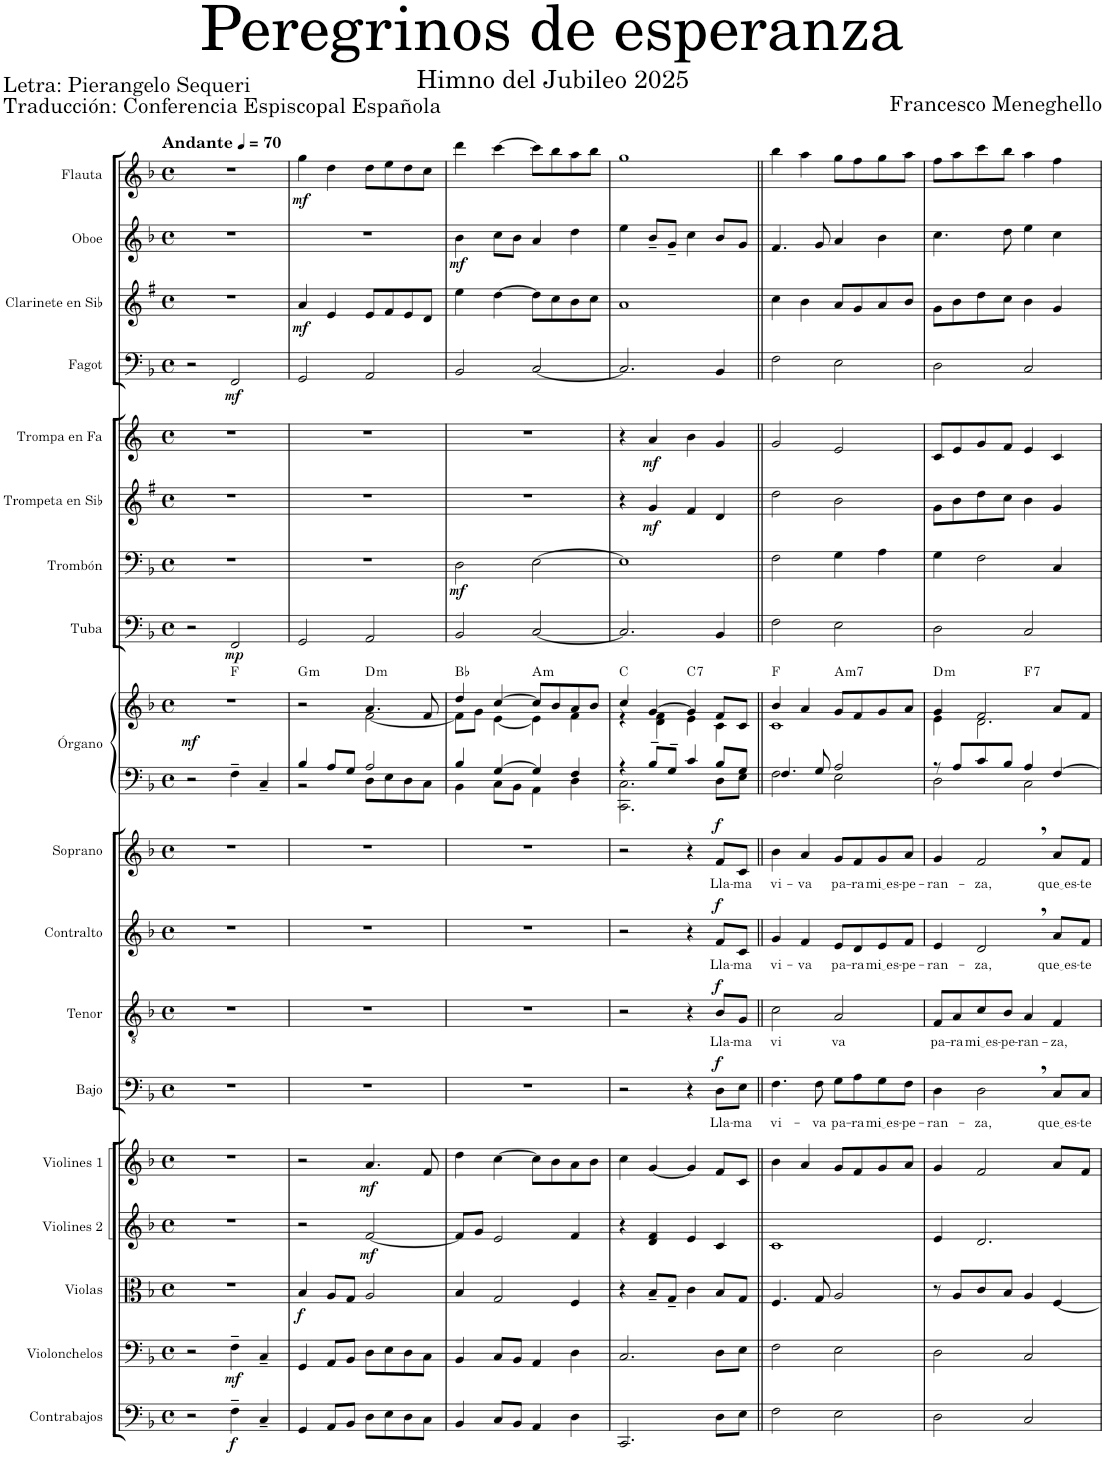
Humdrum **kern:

**kern	**dynam	**kern	**dynam	**kern	**dynam	**kern	**dynam	**kern	**dynam	**kern	**text	**dynam	**kern	**text	**dynam	**kern	**text	**dynam	**kern	**text	**dynam	**kern	**kern	**dynam	**harte	**kern	**dynam	**kern	**dynam	**kern	**dynam	**kern	**dynam	**kern	**dynam	**kern	**dynam	**kern	**dynam	**kern	**dynam
*part18	*part18	*part17	*part17	*part16	*part16	*part15	*part15	*part14	*part14	*part13	*part13	*part13	*part12	*part12	*part12	*part11	*part11	*part11	*part10	*part10	*part10	*part9	*part9	*part9	*part9	*part8	*part8	*part7	*part7	*part6	*part6	*part5	*part5	*part4	*part4	*part3	*part3	*part2	*part2	*part1	*part1
*staff19	*staff19	*staff18	*staff18	*staff17	*staff17	*staff16	*staff16	*staff15	*staff15	*staff14	*staff14	*staff14	*staff13	*staff13	*staff13	*staff12	*staff12	*staff12	*staff11	*staff11	*staff11	*staff10	*staff9	*staff9/10	*	*staff8	*staff8	*staff7	*staff7	*staff6	*staff6	*staff5	*staff5	*staff4	*staff4	*staff3	*staff3	*staff2	*staff2	*staff1	*staff1
*I"Contrabajos	*	*I"Violonchelos	*	*I"Violas	*	*I"Violines 2	*	*I"Violines 1	*	*I"Bajo	*	*	*I"Tenor	*	*	*I"Contralto	*	*	*I"Soprano	*	*	*I"Órgano	*	*	*	*I"Tuba	*	*I"Trombón	*	*I"Trompeta en Sib	*	*I"Trompa en Fa	*	*I"Fagot	*	*I"Clarinete en Sib	*	*I"Oboe	*	*I"Flauta	*
*I'Cbs.	*	*I'Vcs.	*	*I'Vlas.	*	*I'Vlns. 2	*	*I'Vlns. 1	*	*I'B.	*	*	*I'T.	*	*	*I'C.	*	*	*I'S.	*	*	*	*	*	*	*I'Tba.	*	*I'Tbn.	*	*I'Tpt. en Sib	*	*	*	*I'Fg.	*	*I'Cl. en Sib	*	*I'Ob.	*	*I'Fl.	*
*clefF4	*	*clefF4	*	*clefC3	*	*clefG2	*	*clefG2	*	*clefF4	*	*	*clefGv2	*	*	*clefG2	*	*	*clefG2	*	*	*clefF4	*clefG2	*	*	*clefF4	*	*clefF4	*	*clefG2	*	*clefG2	*	*clefF4	*	*clefG2	*	*clefG2	*	*clefG2	*
*Trd7c12	*	*	*	*	*	*	*	*	*	*	*	*	*	*	*	*	*	*	*	*	*	*	*	*	*	*	*	*	*	*Trd1c2	*	*Trd4c7	*	*	*	*Trd1c2	*	*	*	*	*
*k[b-]	*	*k[b-]	*	*k[b-]	*	*k[b-]	*	*k[b-]	*	*k[b-]	*	*	*k[b-]	*	*	*k[b-]	*	*	*k[b-]	*	*	*k[b-]	*k[b-]	*	*	*k[b-]	*	*k[b-]	*	*k[f#]	*	*k[]	*	*k[b-]	*	*k[f#]	*	*k[b-]	*	*k[b-]	*
*M4/4	*	*M4/4	*	*M4/4	*	*M4/4	*	*M4/4	*	*M4/4	*	*	*M4/4	*	*	*M4/4	*	*	*M4/4	*	*	*M4/4	*M4/4	*	*	*M4/4	*	*M4/4	*	*M4/4	*	*M4/4	*	*M4/4	*	*M4/4	*	*M4/4	*	*M4/4	*
*met(c)	*	*met(c)	*	*met(c)	*	*met(c)	*	*met(c)	*	*met(c)	*	*	*met(c)	*	*	*met(c)	*	*	*met(c)	*	*	*met(c)	*met(c)	*	*	*met(c)	*	*met(c)	*	*met(c)	*	*met(c)	*	*met(c)	*	*met(c)	*	*met(c)	*	*met(c)	*
*MM70	*	*MM70	*	*MM70	*	*MM70	*	*MM70	*	*MM70	*	*	*MM70	*	*	*MM70	*	*	*MM70	*	*	*MM70	*MM70	*	*	*MM70	*	*MM70	*	*MM70	*	*MM70	*	*MM70	*	*MM70	*	*MM70	*	*MM70	*
=1	=1	=1	=1	=1	=1	=1	=1	=1	=1	=1	=1	=1	=1	=1	=1	=1	=1	=1	=1	=1	=1	=1	=1	=1	=1	=1	=1	=1	=1	=1	=1	=1	=1	=1	=1	=1	=1	=1	=1	=1	=1
!	!	!	!	!	!	!	!	!	!	!	!	!	!	!	!	!	!	!	!	!	!	!	!	!	!	!	!	!	!	!	!	!	!	!	!	!	!	!	!	!LO:TX:a:B:t=Andante	!
!	!	!	!	!	!	!	!	!	!	!	!	!	!	!	!	!	!	!	!	!	!	!	!	!LO:DY:b	!	!	!	!	!	!	!	!	!	!	!	!	!	!	!	!	!
*	*	*	*	*	*	*	*	*	*	*	*	*	*	*	*	*	*	*	*	*	*	*	*^	*	*	*	*	*	*	*	*	*	*	*	*	*	*	*	*	*	*
2r	.	2r	.	1r	.	1r	.	1r	.	1r	.	.	1r	.	.	1r	.	.	1r	.	.	2r	1r	2ryy	mf	.	2r	.	1r	.	1r	.	1r	.	2r	.	1r	.	1r	.	1r	.
!	!LO:DY:b	!	!LO:DY:b	!	!	!	!	!	!	!	!	!	!	!	!	!	!	!	!	!	!	!	!	!	!	!	!	!LO:DY:b	!	!	!	!	!	!	!	!LO:DY:b	!	!	!	!	!	!
4F~\	f	4F~\	mf	.	.	.	.	.	.	.	.	.	.	.	.	.	.	.	.	.	.	4F~\	.	2ryy	.	F:maj	2FF/	mp	.	.	.	.	.	.	2FF/	mf	.	.	.	.	.	.
4C~/	.	4C~/	.	.	.	.	.	.	.	.	.	.	.	.	.	.	.	.	.	.	.	4C~/	.	.	.	.	.	.	.	.	.	.	.	.	.	.	.	.	.	.	.	.
=2	=2	=2	=2	=2	=2	=2	=2	=2	=2	=2	=2	=2	=2	=2	=2	=2	=2	=2	=2	=2	=2	=2	=2	=2	=2	=2	=2	=2	=2	=2	=2	=2	=2	=2	=2	=2	=2	=2	=2	=2	=2	=2
*	*	*	*	*	*	*	*	*	*	*	*	*	*	*	*	*	*	*	*	*	*	*^	*	*	*	*	*	*	*	*	*	*	*	*	*	*	*	*	*	*	*	*
!	!	!	!	!	!LO:DY:b	!	!	!	!	!	!	!	!	!	!	!	!	!	!	!	!	!	!	!	!	!	!LO:H:kt=m	!	!	!	!	!	!	!	!	!	!	!	!LO:DY:b	!	!	!	!LO:DY:b
4GG/	.	4GG/	.	4B-/	f	2r	.	2r	.	1r	.	.	1r	.	.	1r	.	.	1r	.	.	4B-/	2r	2r	2ryy	.	G:min	2GG/	.	1r	.	1r	.	1r	.	2GG/	.	4a/	mf	1r	.	4gg\	mf
8AA/L	.	8AA/L	.	8A/L	.	.	.	.	.	.	.	.	.	.	.	.	.	.	.	.	.	8A/L	.	.	.	.	.	.	.	.	.	.	.	.	.	.	.	4e/	.	.	.	4dd\	.
8BB-/J	.	8BB-/J	.	8G/J	.	.	.	.	.	.	.	.	.	.	.	.	.	.	.	.	.	8G/J	.	.	.	.	.	.	.	.	.	.	.	.	.	.	.	.	.	.	.	.	.
!	!	!	!	!	!	!	!LO:DY:b	!	!LO:DY:b	!	!	!	!	!	!	!	!	!	!	!	!	!	!	!	!	!	!LO:H:kt=m	!	!	!	!	!	!	!	!	!	!	!	!	!	!	!	!
8D\L	.	8D\L	.	2A/	.	[2f/	mf	4.a/	mf	.	.	.	.	.	.	.	.	.	.	.	.	2A/	8D\L	4.a/	[2f\	.	D:min	2AA/	.	.	.	.	.	.	.	2AA/	.	8e/L	.	.	.	8dd\L	.
8E\	.	8E\	.	.	.	.	.	.	.	.	.	.	.	.	.	.	.	.	.	.	.	.	8E\	.	.	.	.	.	.	.	.	.	.	.	.	.	.	8f#/	.	.	.	8ee\	.
8D\	.	8D\	.	.	.	.	.	.	.	.	.	.	.	.	.	.	.	.	.	.	.	.	8D\	.	.	.	.	.	.	.	.	.	.	.	.	.	.	8e/	.	.	.	8dd\	.
8C\J	.	8C\J	.	.	.	.	.	8f/	.	.	.	.	.	.	.	.	.	.	.	.	.	.	8C\J	8f/	.	.	.	.	.	.	.	.	.	.	.	.	.	8d/J	.	.	.	8cc\J	.
=3	=3	=3	=3	=3	=3	=3	=3	=3	=3	=3	=3	=3	=3	=3	=3	=3	=3	=3	=3	=3	=3	=3	=3	=3	=3	=3	=3	=3	=3	=3	=3	=3	=3	=3	=3	=3	=3	=3	=3	=3	=3	=3	=3
!	!	!	!	!	!	!	!	!	!	!	!	!	!	!	!	!	!	!	!	!	!	!	!	!	!	!	!	!	!	!	!LO:DY:b	!	!	!	!	!	!	!	!	!	!LO:DY:b	!	!
4BB-/	.	4BB-/	.	4B-/	.	8f/L]	.	4dd\	.	1r	.	.	1r	.	.	1r	.	.	1r	.	.	4B-/	4BB-\	4dd/	8f\L]	.	Bb:maj	2BB-/	.	2D\	mf	1r	.	1r	.	2BB-/	.	4ee\	.	4b-\	mf	4ddd\	.
.	.	.	.	.	.	8g/J	.	.	.	.	.	.	.	.	.	.	.	.	.	.	.	.	.	.	8g\J	.	.	.	.	.	.	.	.	.	.	.	.	.	.	.	.	.	.
8C/L	.	8C/L	.	2G/	.	2e/	.	[4cc\	.	.	.	.	.	.	.	.	.	.	.	.	.	[4G/	8C\L	[4cc/	[4e\	.	.	.	.	.	.	.	.	.	.	.	.	[4dd\	.	8cc\L	.	[4ccc\	.
8BB-/J	.	8BB-/J	.	.	.	.	.	.	.	.	.	.	.	.	.	.	.	.	.	.	.	.	8BB-\J	.	.	.	.	.	.	.	.	.	.	.	.	.	.	.	.	8b-\J	.	.	.
!	!	!	!	!	!	!	!	!	!	!	!	!	!	!	!	!	!	!	!	!	!	!	!	!	!	!	!LO:H:kt=m	!	!	!	!	!	!	!	!	!	!	!	!	!	!	!	!
4AA/	.	4AA/	.	.	.	.	.	8cc\L]	.	.	.	.	.	.	.	.	.	.	.	.	.	4G/]	4AA\	8cc/L]	4e\]	.	A:min	[2C/	.	[2E\	.	.	.	.	.	[2C/	.	8dd\L]	.	4a/	.	8ccc\L]	.
.	.	.	.	.	.	.	.	8b-\	.	.	.	.	.	.	.	.	.	.	.	.	.	.	.	8b-/	.	.	.	.	.	.	.	.	.	.	.	.	.	8cc\	.	.	.	8bb-\	.
4D\	.	4D\	.	4F/	.	4f/	.	8a\	.	.	.	.	.	.	.	.	.	.	.	.	.	4F/	4D\	8a/	4f\	.	.	.	.	.	.	.	.	.	.	.	.	8b\	.	4dd\	.	8aa\	.
.	.	.	.	.	.	.	.	8b-\J	.	.	.	.	.	.	.	.	.	.	.	.	.	.	.	8b-/J	.	.	.	.	.	.	.	.	.	.	.	.	.	8cc\J	.	.	.	8bb-\J	.
=4	=4	=4	=4	=4	=4	=4	=4	=4	=4	=4	=4	=4	=4	=4	=4	=4	=4	=4	=4	=4	=4	=4	=4	=4	=4	=4	=4	=4	=4	=4	=4	=4	=4	=4	=4	=4	=4	=4	=4	=4	=4	=4	=4
2.CC/	.	2.C/	.	4r	.	4r	.	4cc\	.	2r	.	.	2r	.	.	2r	.	.	2r	.	.	4r	2.CC\ 2.C\	4cc/	4r	.	C:maj	2.C/]	.	1E]	.	4r	.	4r	.	2.C/]	.	1a	.	4ee\	.	1gg	.
!	!	!	!	!	!	!	!	!	!	!	!	!	!	!	!	!	!	!	!	!	!	!	!	!	!	!	!	!	!	!	!	!	!LO:DY:b	!	!LO:DY:b	!	!	!	!	!	!	!	!
.	.	.	.	8B-~/L	.	4d/ 4f/	.	[4g/	.	.	.	.	.	.	.	.	.	.	.	.	.	8B-~/L	.	[4g/	4d\ 4f\	.	.	.	.	.	.	4g/	mf	4a/	mf	.	.	.	.	8b-~/L	.	.	.
.	.	.	.	8G~/J	.	.	.	.	.	.	.	.	.	.	.	.	.	.	.	.	.	8G~/J	.	.	.	.	.	.	.	.	.	.	.	.	.	.	.	.	.	8g~/J	.	.	.
!	!	!	!	!	!	!	!	!	!	!	!	!	!	!	!	!	!	!	!	!	!	!	!	!	!	!	!LO:H:kt=7	!	!	!	!	!	!	!	!	!	!	!	!	!	!	!	!
.	.	.	.	4c\	.	4e/	.	4g/]	.	4r	.	.	4r	.	.	4r	.	.	4r	.	.	4c/	.	4g/]	4e\	.	C:7	.	.	.	.	4f#/	.	4b\	.	.	.	.	.	4cc\	.	.	.
!	!	!	!	!	!	!	!	!	!	!	!LO:LY:b	!LO:DY:a	!	!LO:LY:b	!LO:DY:a	!	!LO:LY:b	!LO:DY:a	!	!LO:LY:b	!LO:DY:a	!	!	!	!	!	!	!	!	!	!	!	!	!	!	!	!	!	!	!	!	!	!
8D\L	.	8D\L	.	8B-/L	.	4c/	.	8f/L	.	8D\L	Lla-	f	8B-/L	Lla-	f	8f/L	Lla-	f	8f/L	Lla-	f	8B-/L	8D\L	8f/L	4c\	.	.	4BB-/	.	.	.	4d/	.	4g/	.	4BB-/	.	.	.	8b-/L	.	.	.
!	!	!	!	!	!	!	!	!	!	!	!LO:LY:b	!	!	!LO:LY:b	!	!	!LO:LY:b	!	!	!LO:LY:b	!	!	!	!	!	!	!	!	!	!	!	!	!	!	!	!	!	!	!	!	!	!	!
8E\J	.	8E\J	.	8G/J	.	.	.	8c/J	.	8E\J	-ma	.	8G/J	-ma	.	8c/J	-ma	.	8c/J	-ma	.	8G/J	8E\J	8c/J	.	.	.	.	.	.	.	.	.	.	.	.	.	.	.	8g/J	.	.	.
=5||	=5||	=5||	=5||	=5||	=5||	=5||	=5||	=5||	=5||	=5||	=5||	=5||	=5||	=5||	=5||	=5||	=5||	=5||	=5||	=5||	=5||	=5||	=5||	=5||	=5||	=5||	=5||	=5||	=5||	=5||	=5||	=5||	=5||	=5||	=5||	=5||	=5||	=5||	=5||	=5||	=5||	=5||	=5||
!	!	!	!	!	!	!	!	!	!	!	!LO:LY:b	!	!	!LO:LY:b	!	!	!LO:LY:b	!	!	!LO:LY:b	!	!	!	!	!	!	!	!	!	!	!	!	!	!	!	!	!	!	!	!	!	!	!
2F\	.	2F\	.	4.F/	.	1c	.	4b-\	.	4.F\	vi-	.	2c\	vi	.	4g/	vi-	.	4b-\	vi-	.	4.F/	2F\	4b-/	1c	.	F:maj	2F\	.	2F\	.	2dd\	.	2g/	.	2F\	.	4cc\	.	4.f/	.	4bb-\	.
!	!	!	!	!	!	!	!	!	!	!	!	!	!	!	!	!	!LO:LY:b	!	!	!LO:LY:b	!	!	!	!	!	!	!	!	!	!	!	!	!	!	!	!	!	!	!	!	!	!	!
.	.	.	.	.	.	.	.	4a/	.	.	.	.	.	.	.	4f/	-va	.	4a/	-va	.	.	.	4a/	.	.	.	.	.	.	.	.	.	.	.	.	.	4b\	.	.	.	4aa\	.
!	!	!	!	!	!	!	!	!	!	!	!LO:LY:b	!	!	!	!	!	!	!	!	!	!	!	!	!	!	!	!	!	!	!	!	!	!	!	!	!	!	!	!	!	!	!	!
.	.	.	.	8G/	.	.	.	.	.	8F\	-va	.	.	.	.	.	.	.	.	.	.	8G/	.	.	.	.	.	.	.	.	.	.	.	.	.	.	.	.	.	8g/	.	.	.
!	!	!	!	!	!	!	!	!	!	!	!LO:LY:b	!	!	!LO:LY:b	!	!	!LO:LY:b	!	!	!LO:LY:b	!	!	!	!	!	!	!LO:H:kt=m7	!	!	!	!	!	!	!	!	!	!	!	!	!	!	!	!
2E\	.	2E\	.	2A/	.	.	.	8g/L	.	8G\L	pa-	.	2A/	va	.	8e/L	pa-	.	8g/L	pa-	.	2A/	2E\	8g/L	.	.	A:min7	2E\	.	4G\	.	2b\	.	2e/	.	2E\	.	8a/L	.	4a/	.	8gg\L	.
!	!	!	!	!	!	!	!	!	!	!	!LO:LY:b	!	!	!	!	!	!LO:LY:b	!	!	!LO:LY:b	!	!	!	!	!	!	!	!	!	!	!	!	!	!	!	!	!	!	!	!	!	!	!
.	.	.	.	.	.	.	.	8f/	.	8A\	-ra	.	.	.	.	8d/	-ra	.	8f/	-ra	.	.	.	8f/	.	.	.	.	.	.	.	.	.	.	.	.	.	8g/	.	.	.	8ff\	.
!	!	!	!	!	!	!	!	!	!	!	!LO:LY:b	!	!	!	!	!	!LO:LY:b	!	!	!LO:LY:b	!	!	!	!	!	!	!	!	!	!	!	!	!	!	!	!	!	!	!	!	!	!	!
.	.	.	.	.	.	.	.	8g/	.	8G\	mi es	.	.	.	.	8e/	mi es	.	8g/	mi es	.	.	.	8g/	.	.	.	.	.	4A\	.	.	.	.	.	.	.	8a/	.	4b-\	.	8gg\	.
!	!	!	!	!	!	!	!	!	!	!	!LO:LY:b	!	!	!	!	!	!LO:LY:b	!	!	!LO:LY:b	!	!	!	!	!	!	!	!	!	!	!	!	!	!	!	!	!	!	!	!	!	!	!
.	.	.	.	.	.	.	.	8a/J	.	8F\J	-pe-	.	.	.	.	8f/J	-pe-	.	8a/J	-pe-	.	.	.	8a/J	.	.	.	.	.	.	.	.	.	.	.	.	.	8b/J	.	.	.	8aa\J	.
*	*	*	*	*	*	*	*	*	*	*	*	*	*	*	*	*	*	*	*	*	*	*	*	*v	*v	*	*	*	*	*	*	*	*	*	*	*	*	*	*	*	*	*	*
=6	=6	=6	=6	=6	=6	=6	=6	=6	=6	=6	=6	=6	=6	=6	=6	=6	=6	=6	=6	=6	=6	=6	=6	=6	=6	=6	=6	=6	=6	=6	=6	=6	=6	=6	=6	=6	=6	=6	=6	=6	=6	=6
!	!	!	!	!	!	!	!	!	!	!	!LO:LY:b	!	!	!LO:LY:b	!	!	!LO:LY:b	!	!	!LO:LY:b	!	!	!	!	!	!LO:H:kt=m	!	!	!	!	!	!	!	!	!	!	!	!	!	!	!	!
*	*	*	*	*	*	*	*	*	*	*	*	*	*	*	*	*	*	*	*	*	*	*	*	*^	*	*	*	*	*	*	*	*	*	*	*	*	*	*	*	*	*	*
*	*	*	*	*	*	*	*	*	*	*	*	*	*	*	*	*	*	*	*	*	*	*	*	*	*^	*	*	*	*	*	*	*	*	*	*	*	*	*	*	*	*	*	*
2D\	.	2D\	.	8r	.	4e/	.	4g/	.	4D\	-ran-	.	8F/L	pa-	.	4e/	-ran-	.	4g/	-ran-	.	8r	2D\	4g/	4e\	2ryy	.	D:min	2D\	.	4G\	.	8g\L	.	8c/L	.	2D\	.	8g\L	.	4.cc\	.	8ff\L	.
!	!	!	!	!	!	!	!	!	!	!	!	!	!	!LO:LY:b	!	!	!	!	!	!	!	!	!	!	!	!	!	!	!	!	!	!	!	!	!	!	!	!	!	!	!	!	!	!
.	.	.	.	8A/L	.	.	.	.	.	.	.	.	8A/	-ra	.	.	.	.	.	.	.	8A/L	.	.	.	.	.	.	.	.	.	.	8b\	.	8e/	.	.	.	8b\	.	.	.	8aa\	.
!	!	!	!	!	!	!	!	!	!	!	!LO:LY:b	!	!	!LO:LY:b	!	!	!LO:LY:b	!	!	!LO:LY:b	!	!	!	!	!	!	!	!	!	!	!	!	!	!	!	!	!	!	!	!	!	!	!	!
.	.	.	.	8c/	.	2.d/	.	2f/	.	2D,\	-za,	.	8c/	mi es	.	2d,/	-za,	.	2f,/	-za,	.	8c/	.	2f/	2.d\	.	.	.	.	.	2F\	.	8dd\	.	8g/	.	.	.	8dd\	.	.	.	8ccc\	.
!	!	!	!	!	!	!	!	!	!	!	!	!	!	!LO:LY:b	!	!	!	!	!	!	!	!	!	!	!	!	!	!	!	!	!	!	!	!	!	!	!	!	!	!	!	!	!	!
.	.	.	.	8B-/J	.	.	.	.	.	.	.	.	8B-/J	-pe-	.	.	.	.	.	.	.	8B-/J	.	.	.	.	.	.	.	.	.	.	8cc\J	.	8f/J	.	.	.	8cc\J	.	8dd\	.	8bb-\J	.
!	!	!	!	!	!	!	!	!	!	!	!	!	!	!LO:LY:b	!	!	!	!	!	!	!	!	!	!	!	!	!	!LO:H:kt=7	!	!	!	!	!	!	!	!	!	!	!	!	!	!	!	!
2C/	.	2C/	.	4A/	.	.	.	.	.	.	.	.	4A/	-ran-	.	.	.	.	.	.	.	4A/	2C\	.	.	2ryy	.	F:7	2C/	.	.	.	4b\	.	4e/	.	2C/	.	4b\	.	4ee\	.	4aa\	.
!	!	!	!	!	!	!	!	!	!	!	!LO:LY:b	!	!	!LO:LY:b	!	!	!LO:LY:b	!	!	!LO:LY:b	!	!	!	!	!	!	!	!	!	!	!	!	!	!	!	!	!	!	!	!	!	!	!	!
.	.	.	.	[4F/	.	.	.	8a/L	.	8C/L	que es	.	4F/	-za,	.	8a/L	que es	.	8a/L	que es	.	[4F/	.	8a/L	.	.	.	.	.	.	4C/	.	4g/	.	4c/	.	.	.	4g/	.	4cc\	.	4ff\	.
!	!	!	!	!	!	!	!	!	!	!	!LO:LY:b	!	!	!	!	!	!LO:LY:b	!	!	!LO:LY:b	!	!	!	!	!	!	!	!	!	!	!	!	!	!	!	!	!	!	!	!	!	!	!	!
.	.	.	.	.	.	.	.	8f/J	.	8C/J	-te	.	.	.	.	8f/J	-te	.	8f/J	-te	.	.	.	8f/J	.	.	.	.	.	.	.	.	.	.	.	.	.	.	.	.	.	.	.	.
*	*	*	*	*	*	*	*	*	*	*	*	*	*	*	*	*	*	*	*	*	*	*v	*v	*	*	*	*	*	*	*	*	*	*	*	*	*	*	*	*	*	*	*	*	*
*	*	*	*	*	*	*	*	*	*	*	*	*	*	*	*	*	*	*	*	*	*	*	*v	*v	*v	*	*	*	*	*	*	*	*	*	*	*	*	*	*	*	*	*	*
=	=	=	=	=	=	=	=	=	=	=	=	=	=	=	=	=	=	=	=	=	=	=	=	=	=	=	=	=	=	=	=	=	=	=	=	=	=	=	=	=	=
*-	*-	*-	*-	*-	*-	*-	*-	*-	*-	*-	*-	*-	*-	*-	*-	*-	*-	*-	*-	*-	*-	*-	*-	*-	*-	*-	*-	*-	*-	*-	*-	*-	*-	*-	*-	*-	*-	*-	*-	*-	*-
